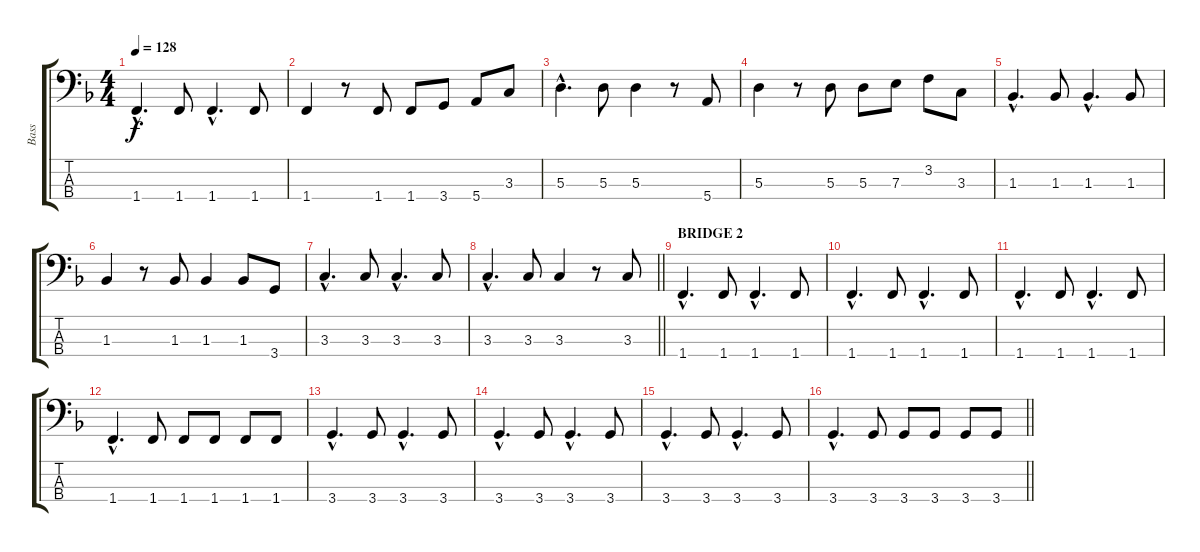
\track ("Bass" "Bass") {instrument electricbassfinger}
\staff {score tabs}
\tuning (G2 D2 A1 E1) {hide}
\ts (4 4)
\tempo 128
\clef f4
\ks f
1.4{hac}.4{d dy f} 1.4.8 1.4{hac}.4{d} 1.4.8 |
1.4.4 r.8 1.4.8 1.4.8 3.4.8 5.4.8 3.3.8 |
5.3{hac}.4{d} 5.3.8 5.3.4 r.8 5.4.8 |
5.3.4 r.8 5.3.8 5.3.8 7.3.8 3.2.8 3.3.8 |
1.3{hac}.4{d} 1.3.8 1.3{hac}.4{d} 1.3.8 |
1.3.4 r.8 1.3.8 1.3.4 1.3.8 3.4.8 |
3.3{hac}.4{d} 3.3.8 3.3{hac}.4{d} 3.3.8 |
\barLineRight lightlight
3.3{hac}.4{d} 3.3.8 3.3.4 r.8 3.3.8 |
\section ("" "BRIDGE 2")
1.4{hac}.4{d} 1.4.8 1.4{hac}.4{d} 1.4.8 |
1.4{hac}.4{d} 1.4.8 1.4{hac}.4{d} 1.4.8 |
1.4{hac}.4{d} 1.4.8 1.4{hac}.4{d} 1.4.8 |
1.4{hac}.4{d} 1.4.8 1.4.8 1.4.8 1.4.8 1.4.8 |
3.4{hac}.4{d} 3.4.8 3.4{hac}.4{d} 3.4.8 |
3.4{hac}.4{d} 3.4.8 3.4{hac}.4{d} 3.4.8 |
3.4{hac}.4{d} 3.4.8 3.4{hac}.4{d} 3.4.8 |
\barLineRight lightlight
3.4{hac}.4{d} 3.4.8 3.4.8 3.4.8 3.4.8 3.4.8
